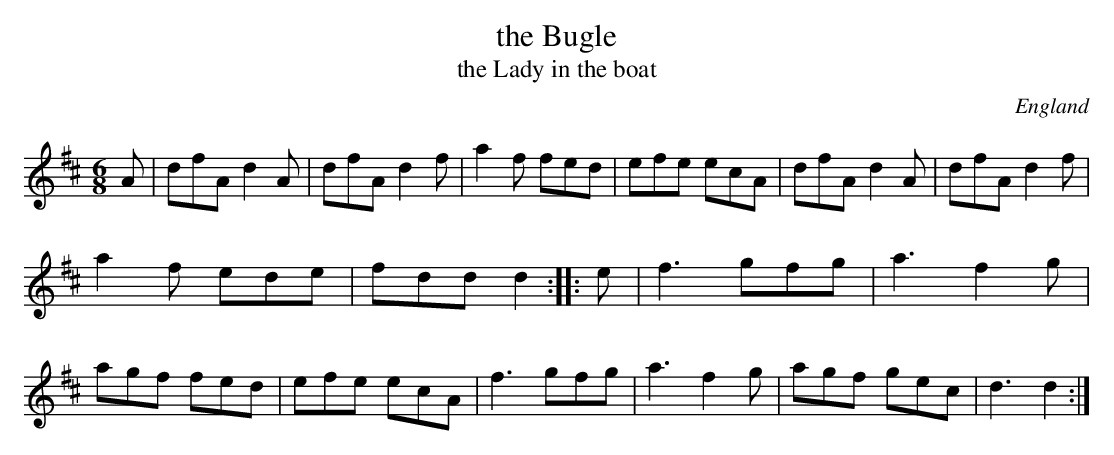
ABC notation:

X:1
T:the Bugle
T:the Lady in the boat
O:England
O:Ireland
O:Scotland
M:6/8
K:D
A|\
dfA d2A|dfA d2f|a2f fed|efe ecA|\
dfA d2A|dfA d2f|
a2f ede|fdd d2::\
e|\
f3 gfg|a3 f2g|
agf fed|efe ecA|\
f3 gfg|a3 f2g|agf gec|d3 d2:|
